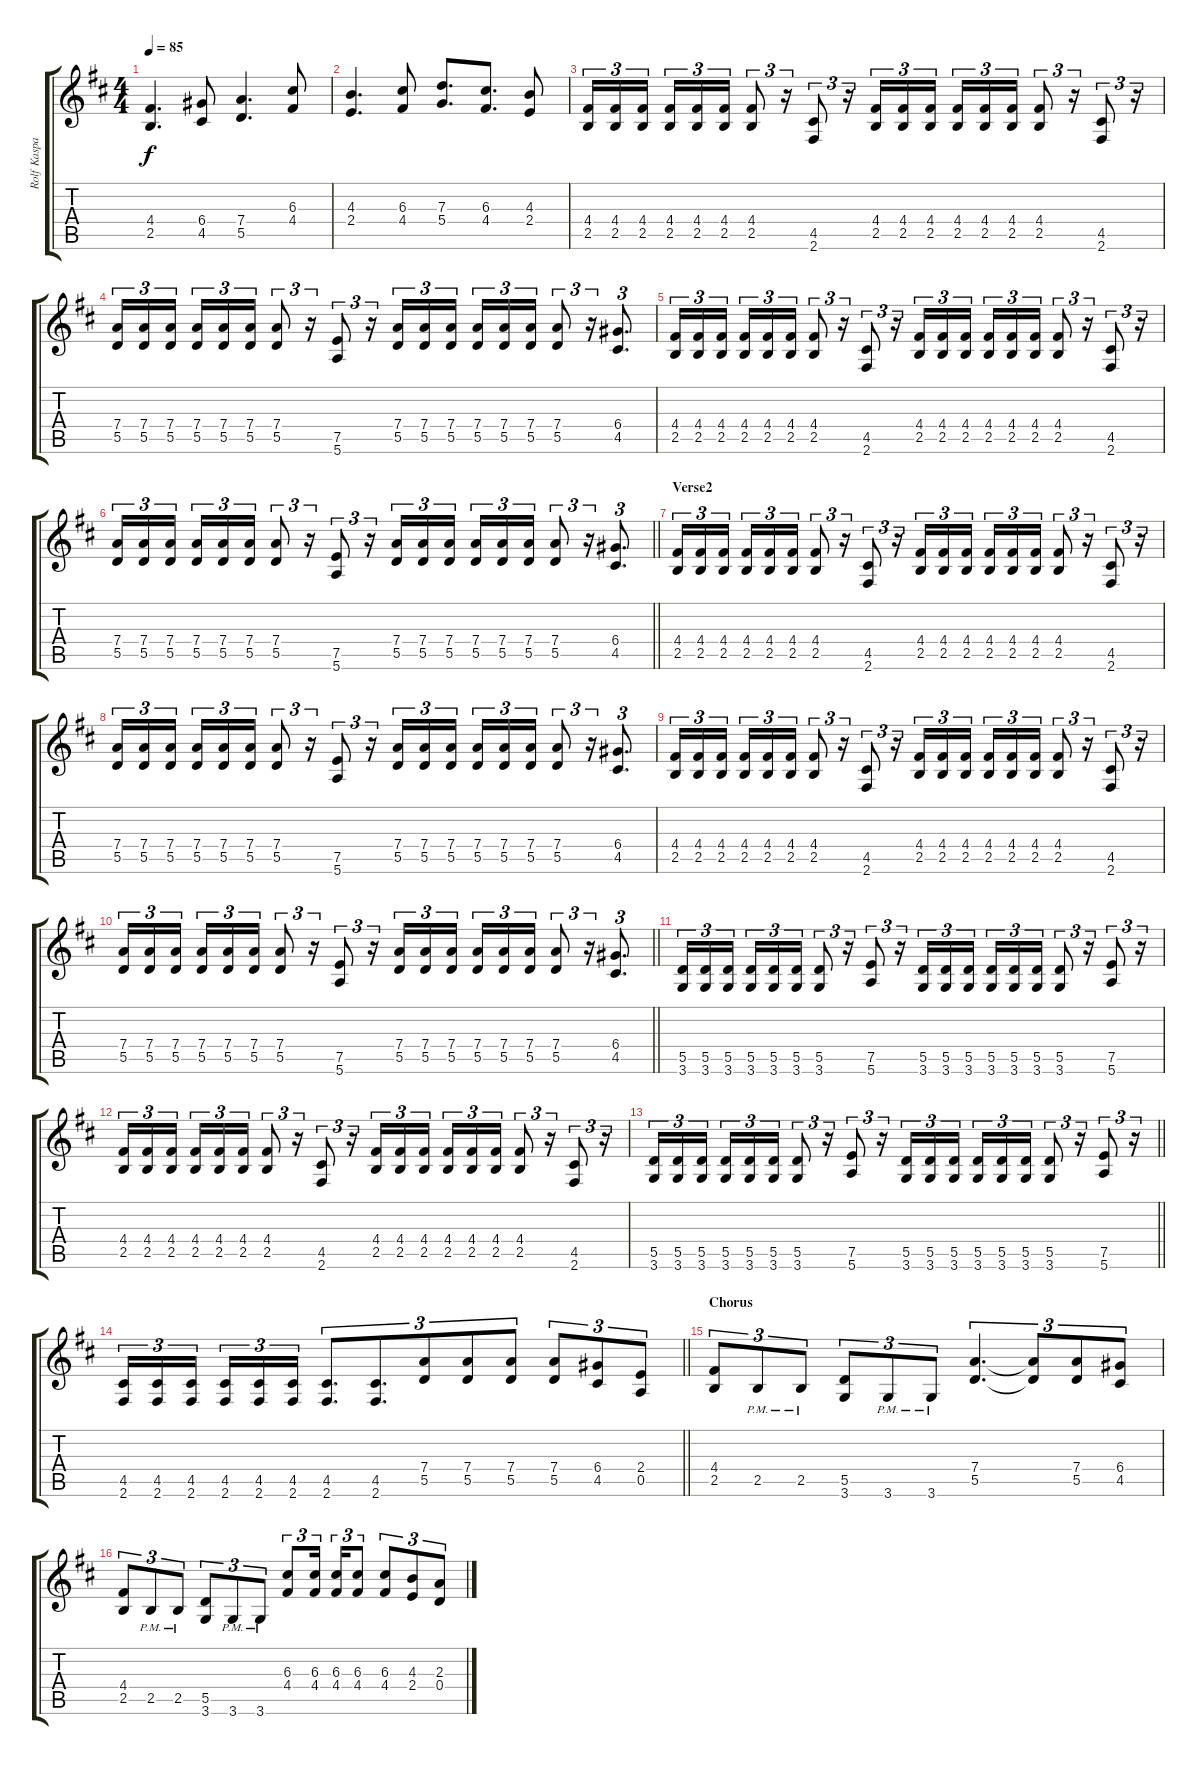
\track ("Rolf Kasparek" "Rolf Kaspa") {instrument distortionguitar}
\staff {score tabs}
\tuning (E4 B3 G3 D3 A2 E2) {hide}
\ts (4 4)
\tempo 85
\clef g2
\ks bminor
(4.4 2.5).4{d dy f} (6.4 4.5).8 (7.4 5.5).4{d} (6.3 4.4).8 |
(4.3 2.4).4{d} (6.3 4.4).8 (7.3 5.4).8{d} (6.3 4.4).8{d} (4.3 2.4).8 |
(4.4 2.5).16{tu (3 2)} (4.4 2.5).16{tu (3 2)} (4.4 2.5).16{tu (3 2) beam splitsecondary} (4.4 2.5).16{tu (3 2)} (4.4 2.5).16{tu (3 2)} (4.4 2.5).16{tu (3 2)} (4.4 2.5).8{tu (3 2)} r.16{tu (3 2)} (4.5 2.6).8{tu (3 2)} r.16{tu (3 2)} (4.4 2.5).16{tu (3 2)} (4.4 2.5).16{tu (3 2)} (4.4 2.5).16{tu (3 2) beam splitsecondary} (4.4 2.5).16{tu (3 2)} (4.4 2.5).16{tu (3 2)} (4.4 2.5).16{tu (3 2)} (4.4 2.5).8{tu (3 2)} r.16{tu (3 2)} (4.5 2.6).8{tu (3 2)} r.16{tu (3 2)} |
(7.4 5.5).16{tu (3 2)} (7.4 5.5).16{tu (3 2)} (7.4 5.5).16{tu (3 2) beam splitsecondary} (7.4 5.5).16{tu (3 2)} (7.4 5.5).16{tu (3 2)} (7.4 5.5).16{tu (3 2)} (7.4 5.5).8{tu (3 2)} r.16{tu (3 2)} (7.5 5.6).8{tu (3 2)} r.16{tu (3 2)} (7.4 5.5).16{tu (3 2)} (7.4 5.5).16{tu (3 2)} (7.4 5.5).16{tu (3 2) beam splitsecondary} (7.4 5.5).16{tu (3 2)} (7.4 5.5).16{tu (3 2)} (7.4 5.5).16{tu (3 2)} (7.4 5.5).8{tu (3 2)} r.16{tu (3 2)} (6.4 4.5).8{d tu (3 2)} |
(4.4 2.5).16{tu (3 2)} (4.4 2.5).16{tu (3 2)} (4.4 2.5).16{tu (3 2) beam splitsecondary} (4.4 2.5).16{tu (3 2)} (4.4 2.5).16{tu (3 2)} (4.4 2.5).16{tu (3 2)} (4.4 2.5).8{tu (3 2)} r.16{tu (3 2)} (4.5 2.6).8{tu (3 2)} r.16{tu (3 2)} (4.4 2.5).16{tu (3 2)} (4.4 2.5).16{tu (3 2)} (4.4 2.5).16{tu (3 2) beam splitsecondary} (4.4 2.5).16{tu (3 2)} (4.4 2.5).16{tu (3 2)} (4.4 2.5).16{tu (3 2)} (4.4 2.5).8{tu (3 2)} r.16{tu (3 2)} (4.5 2.6).8{tu (3 2)} r.16{tu (3 2)} |
\barLineRight lightlight
(7.4 5.5).16{tu (3 2)} (7.4 5.5).16{tu (3 2)} (7.4 5.5).16{tu (3 2) beam splitsecondary} (7.4 5.5).16{tu (3 2)} (7.4 5.5).16{tu (3 2)} (7.4 5.5).16{tu (3 2)} (7.4 5.5).8{tu (3 2)} r.16{tu (3 2)} (7.5 5.6).8{tu (3 2)} r.16{tu (3 2)} (7.4 5.5).16{tu (3 2)} (7.4 5.5).16{tu (3 2)} (7.4 5.5).16{tu (3 2) beam splitsecondary} (7.4 5.5).16{tu (3 2)} (7.4 5.5).16{tu (3 2)} (7.4 5.5).16{tu (3 2)} (7.4 5.5).8{tu (3 2)} r.16{tu (3 2)} (6.4 4.5).8{d tu (3 2)} |
\section ("" "Verse2")
(4.4 2.5).16{tu (3 2)} (4.4 2.5).16{tu (3 2)} (4.4 2.5).16{tu (3 2) beam splitsecondary} (4.4 2.5).16{tu (3 2)} (4.4 2.5).16{tu (3 2)} (4.4 2.5).16{tu (3 2)} (4.4 2.5).8{tu (3 2)} r.16{tu (3 2)} (4.5 2.6).8{tu (3 2)} r.16{tu (3 2)} (4.4 2.5).16{tu (3 2)} (4.4 2.5).16{tu (3 2)} (4.4 2.5).16{tu (3 2) beam splitsecondary} (4.4 2.5).16{tu (3 2)} (4.4 2.5).16{tu (3 2)} (4.4 2.5).16{tu (3 2)} (4.4 2.5).8{tu (3 2)} r.16{tu (3 2)} (4.5 2.6).8{tu (3 2)} r.16{tu (3 2)} |
(7.4 5.5).16{tu (3 2)} (7.4 5.5).16{tu (3 2)} (7.4 5.5).16{tu (3 2) beam splitsecondary} (7.4 5.5).16{tu (3 2)} (7.4 5.5).16{tu (3 2)} (7.4 5.5).16{tu (3 2)} (7.4 5.5).8{tu (3 2)} r.16{tu (3 2)} (7.5 5.6).8{tu (3 2)} r.16{tu (3 2)} (7.4 5.5).16{tu (3 2)} (7.4 5.5).16{tu (3 2)} (7.4 5.5).16{tu (3 2) beam splitsecondary} (7.4 5.5).16{tu (3 2)} (7.4 5.5).16{tu (3 2)} (7.4 5.5).16{tu (3 2)} (7.4 5.5).8{tu (3 2)} r.16{tu (3 2)} (6.4 4.5).8{d tu (3 2)} |
(4.4 2.5).16{tu (3 2)} (4.4 2.5).16{tu (3 2)} (4.4 2.5).16{tu (3 2) beam splitsecondary} (4.4 2.5).16{tu (3 2)} (4.4 2.5).16{tu (3 2)} (4.4 2.5).16{tu (3 2)} (4.4 2.5).8{tu (3 2)} r.16{tu (3 2)} (4.5 2.6).8{tu (3 2)} r.16{tu (3 2)} (4.4 2.5).16{tu (3 2)} (4.4 2.5).16{tu (3 2)} (4.4 2.5).16{tu (3 2) beam splitsecondary} (4.4 2.5).16{tu (3 2)} (4.4 2.5).16{tu (3 2)} (4.4 2.5).16{tu (3 2)} (4.4 2.5).8{tu (3 2)} r.16{tu (3 2)} (4.5 2.6).8{tu (3 2)} r.16{tu (3 2)} |
\barLineRight lightlight
(7.4 5.5).16{tu (3 2)} (7.4 5.5).16{tu (3 2)} (7.4 5.5).16{tu (3 2) beam splitsecondary} (7.4 5.5).16{tu (3 2)} (7.4 5.5).16{tu (3 2)} (7.4 5.5).16{tu (3 2)} (7.4 5.5).8{tu (3 2)} r.16{tu (3 2)} (7.5 5.6).8{tu (3 2)} r.16{tu (3 2)} (7.4 5.5).16{tu (3 2)} (7.4 5.5).16{tu (3 2)} (7.4 5.5).16{tu (3 2) beam splitsecondary} (7.4 5.5).16{tu (3 2)} (7.4 5.5).16{tu (3 2)} (7.4 5.5).16{tu (3 2)} (7.4 5.5).8{tu (3 2)} r.16{tu (3 2)} (6.4 4.5).8{d tu (3 2)} |
(5.5 3.6).16{tu (3 2)} (5.5 3.6).16{tu (3 2)} (5.5 3.6).16{tu (3 2) beam splitsecondary} (5.5 3.6).16{tu (3 2)} (5.5 3.6).16{tu (3 2)} (5.5 3.6).16{tu (3 2)} (5.5 3.6).8{tu (3 2)} r.16{tu (3 2)} (7.5 5.6).8{tu (3 2)} r.16{tu (3 2)} (5.5 3.6).16{tu (3 2)} (5.5 3.6).16{tu (3 2)} (5.5 3.6).16{tu (3 2) beam splitsecondary} (5.5 3.6).16{tu (3 2)} (5.5 3.6).16{tu (3 2)} (5.5 3.6).16{tu (3 2)} (5.5 3.6).8{tu (3 2)} r.16{tu (3 2)} (7.5 5.6).8{tu (3 2)} r.16{tu (3 2)} |
(4.4 2.5).16{tu (3 2)} (4.4 2.5).16{tu (3 2)} (4.4 2.5).16{tu (3 2) beam splitsecondary} (4.4 2.5).16{tu (3 2)} (4.4 2.5).16{tu (3 2)} (4.4 2.5).16{tu (3 2)} (4.4 2.5).8{tu (3 2)} r.16{tu (3 2)} (4.5 2.6).8{tu (3 2)} r.16{tu (3 2)} (4.4 2.5).16{tu (3 2)} (4.4 2.5).16{tu (3 2)} (4.4 2.5).16{tu (3 2) beam splitsecondary} (4.4 2.5).16{tu (3 2)} (4.4 2.5).16{tu (3 2)} (4.4 2.5).16{tu (3 2)} (4.4 2.5).8{tu (3 2)} r.16{tu (3 2)} (4.5 2.6).8{tu (3 2)} r.16{tu (3 2)} |
\barLineRight lightlight
(5.5 3.6).16{tu (3 2)} (5.5 3.6).16{tu (3 2)} (5.5 3.6).16{tu (3 2) beam splitsecondary} (5.5 3.6).16{tu (3 2)} (5.5 3.6).16{tu (3 2)} (5.5 3.6).16{tu (3 2)} (5.5 3.6).8{tu (3 2)} r.16{tu (3 2)} (7.5 5.6).8{tu (3 2)} r.16{tu (3 2)} (5.5 3.6).16{tu (3 2)} (5.5 3.6).16{tu (3 2)} (5.5 3.6).16{tu (3 2) beam splitsecondary} (5.5 3.6).16{tu (3 2)} (5.5 3.6).16{tu (3 2)} (5.5 3.6).16{tu (3 2)} (5.5 3.6).8{tu (3 2)} r.16{tu (3 2)} (7.5 5.6).8{tu (3 2)} r.16{tu (3 2)} |
\barLineRight lightlight
(4.5 2.6).16{tu (3 2)} (4.5 2.6).16{tu (3 2)} (4.5 2.6).16{tu (3 2) beam splitsecondary} (4.5 2.6).16{tu (3 2)} (4.5 2.6).16{tu (3 2)} (4.5 2.6).16{tu (3 2)} (4.5 2.6).8{d tu (3 2)} (4.5 2.6).8{d tu (3 2)} (7.4 5.5).8{tu (3 2)} (7.4 5.5).8{tu (3 2)} (7.4 5.5).8{tu (3 2)} (7.4 5.5).8{tu (3 2)} (6.4 4.5).8{tu (3 2)} (2.4 0.5).8{tu (3 2)} |
\section ("" "Chorus")
(4.4 2.5).8{tu (3 2)} 2.5{pm}.8{tu (3 2)} 2.5{pm}.8{tu (3 2)} (5.5 3.6).8{tu (3 2)} 3.6{pm}.8{tu (3 2)} 3.6{pm}.8{tu (3 2)} (7.4 5.5).4{d tu (3 2)} (7.4{t} 5.5{t}).8{tu (3 2)} (7.4 5.5).8{tu (3 2)} (6.4 4.5).8{tu (3 2)} |
(4.4 2.5).8{tu (3 2)} 2.5{pm}.8{tu (3 2)} 2.5{pm}.8{tu (3 2)} (5.5 3.6).8{tu (3 2)} 3.6{pm}.8{tu (3 2)} 3.6{pm}.8{tu (3 2)} (6.3 4.4).8{tu (3 2)} (6.3 4.4).16{tu (3 2) beam splitsecondary} (6.3 4.4).16{tu (3 2)} (6.3 4.4).8{tu (3 2)} (6.3 4.4).8{tu (3 2)} (4.3 2.4).8{tu (3 2)} (2.3 0.4).8{tu (3 2)}
